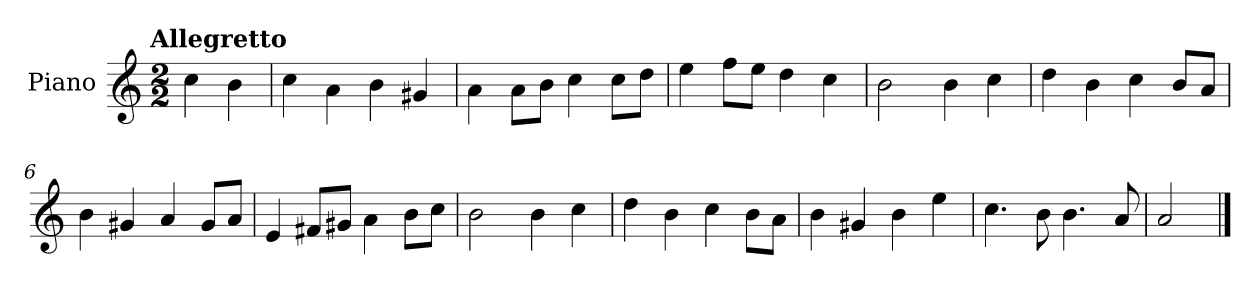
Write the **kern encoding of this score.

**kern
*part1
*staff1
*I"Piano
*I'Pno.
*clefG2
*k[]
!!LO:TX:omd:t=Allegretto
*M2/2
*MM116
=
4cc\
4b\
=1
4cc\
4a\
4b\
4g#X/
=2
4a\
8a\L
8b\J
4cc\
8cc\L
8dd\J
=3
4ee\
8ff\L
8ee\J
4dd\
4cc\
!!LO:LB:g=z
=4
2b\
4b\
4cc\
=5
4dd\
4b\
4cc\
8b/L
8a/J
=6
4b\
4g#X/
4a/
8g#/L
8a/J
=7
4e/
8f#X/L
8g#X/J
4a\
8b\L
8cc\J
!!LO:LB:g=z
=8
2b\
4b\
4cc\
=9
4dd\
4b\
4cc\
8b\L
8a\J
=10
4b\
4g#X/
4b\
4ee\
=11
4.cc\
8b\
4.b\
8a/
=12
2a/
==
*-
